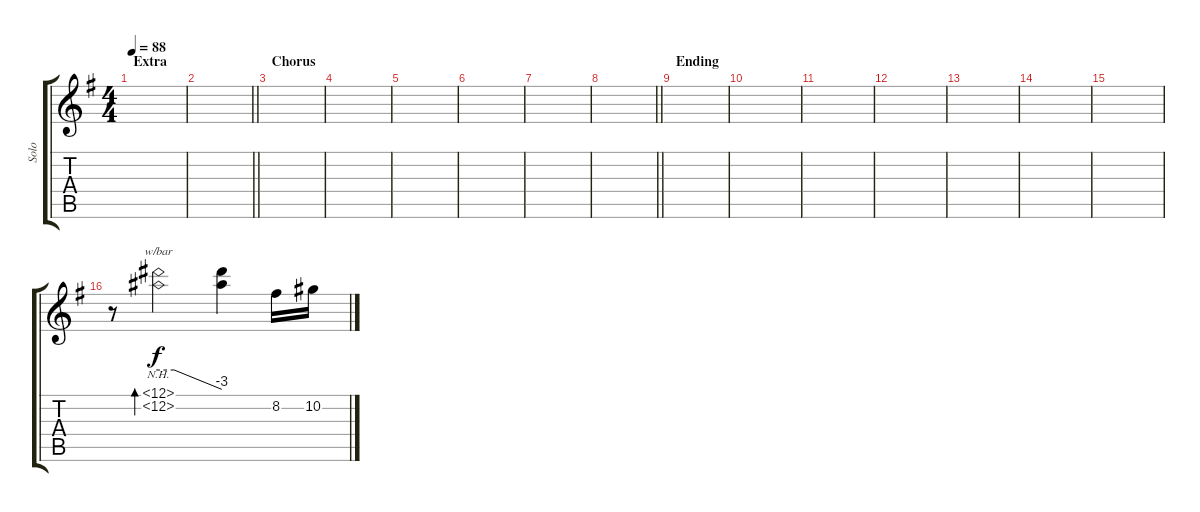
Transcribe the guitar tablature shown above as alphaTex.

\track ("Solo" "Solo") {instrument overdrivenguitar}
\staff {score tabs}
\tuning (Eb4 Bb3 Gb3 Db3 Ab2 Eb2) {hide}
\ts (4 4)
\section ("" "Extra")
\tempo 88
\clef g2
\ks g
|
\barLineRight lightlight
|
\section ("" "Chorus")
|
|
|
|
|
\barLineRight lightlight
|
\section ("" "Ending")
|
|
|
|
|
|
|
r.8{instrument electricguitarclean} (12.1{nh} 12.2{nh}).2{tbe (custom default 0 0 15 0 60 -12) bd 240} (12.1{t} 12.2{t}).4 8.2.16 10.2.16
